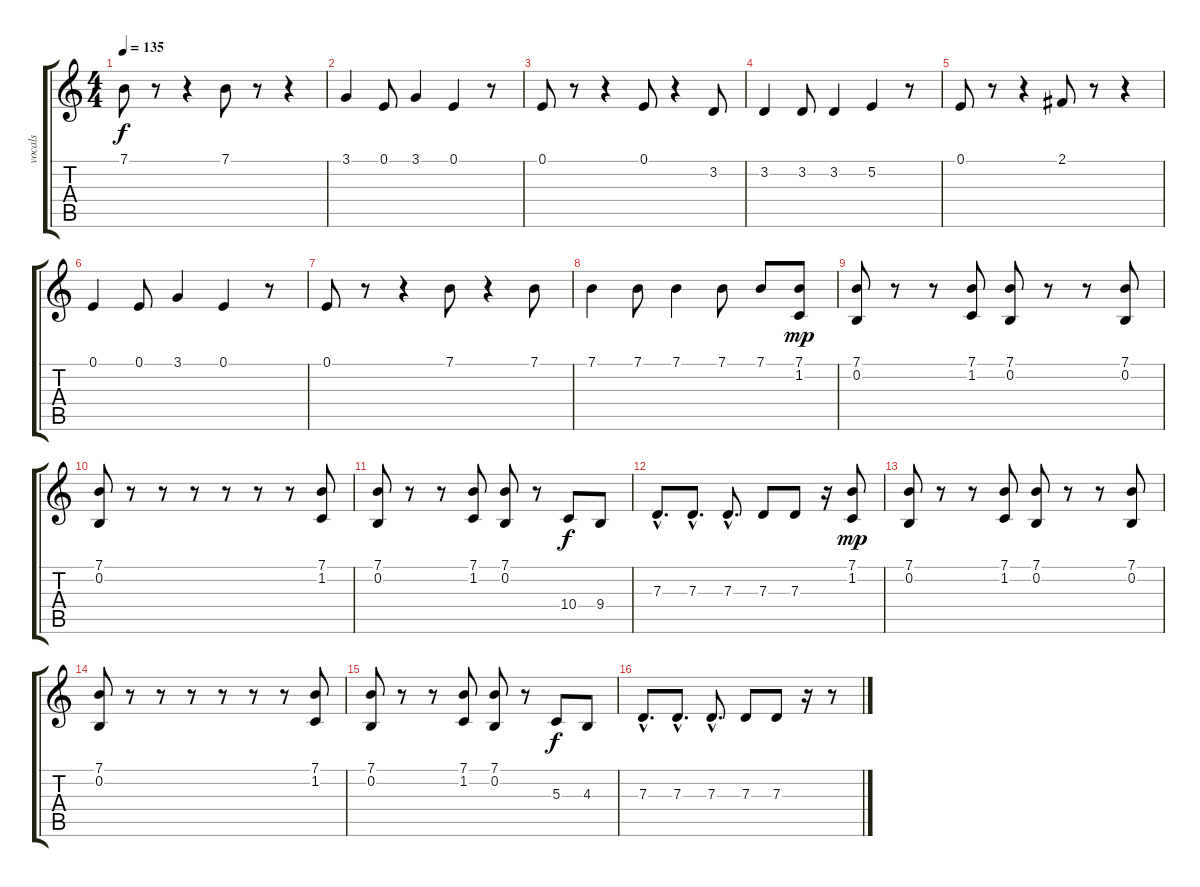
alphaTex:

\track ("vocals" "vocals") {instrument englishhorn}
\staff {score tabs}
\tuning (E4 B3 G3 D3 A2 E2) {hide}
\ts (4 4)
\tempo 135
\clef g2
\ks c
7.1.8{dy f} r.8 r.4 7.1.8 r.8 r.4 |
3.1.4 0.1.8 3.1.4 0.1.4 r.8 |
0.1.8 r.8 r.4 0.1.8 r.4 3.2.8 |
3.2.4 3.2.8 3.2.4 5.2.4 r.8 |
0.1.8 r.8 r.4 2.1.8 r.8 r.4 |
0.1.4 0.1.8 3.1.4 0.1.4 r.8 |
0.1.8 r.8 r.4 7.1.8 r.4 7.1.8 |
7.1.4 7.1.8 7.1.4 7.1.8 7.1.8 (7.1 1.2).8{dy mp} |
(7.1 0.2).8 r.8 r.8 (7.1 1.2).8 (7.1 0.2).8 r.8 r.8 (7.1 0.2).8 |
(7.1 0.2).8 r.8 r.8 r.8 r.8 r.8 r.8 (7.1 1.2).8 |
(7.1 0.2).8 r.8 r.8 (7.1 1.2).8 (7.1 0.2).8 r.8 10.4.8{dy f} 9.4.8 |
7.3{hac}.8{d} 7.3{hac}.8{d} 7.3{hac}.8{d} 7.3.8 7.3.8 r.16 (7.1 1.2).8{dy mp} |
(7.1 0.2).8 r.8 r.8 (7.1 1.2).8 (7.1 0.2).8 r.8 r.8 (7.1 0.2).8 |
(7.1 0.2).8 r.8 r.8 r.8 r.8 r.8 r.8 (7.1 1.2).8 |
(7.1 0.2).8 r.8 r.8 (7.1 1.2).8 (7.1 0.2).8 r.8 5.3.8{dy f} 4.3.8 |
7.3{hac}.8{d} 7.3{hac}.8{d} 7.3{hac}.8{d} 7.3.8 7.3.8 r.16 r.8
